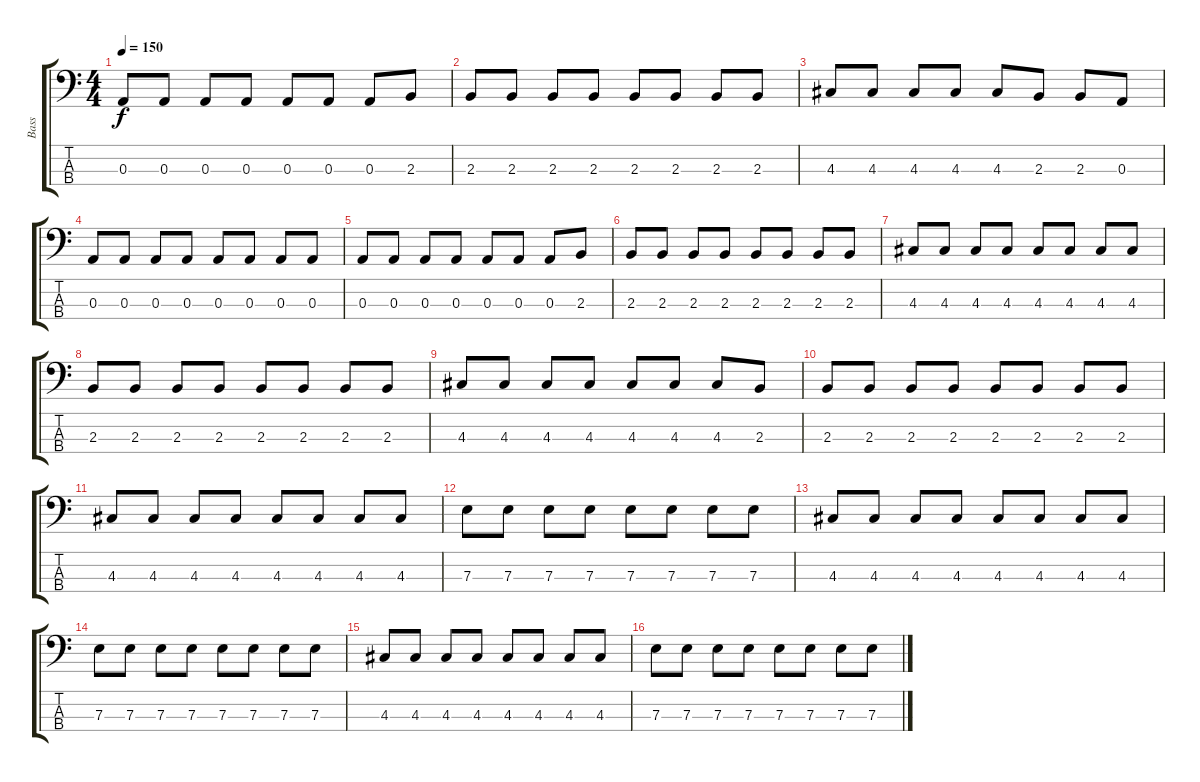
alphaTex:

\track ("Bass" "Bass") {instrument electricbasspick}
\staff {score tabs}
\tuning (G2 D2 A1 E1) {hide}
\ts (4 4)
\tempo 150
\clef f4
\ks c
0.3.8{dy f} 0.3.8 0.3.8 0.3.8 0.3.8 0.3.8 0.3.8 2.3.8 |
2.3.8 2.3.8 2.3.8 2.3.8 2.3.8 2.3.8 2.3.8 2.3.8 |
4.3.8 4.3.8 4.3.8 4.3.8 4.3.8 2.3.8 2.3.8 0.3.8 |
0.3.8 0.3.8 0.3.8 0.3.8 0.3.8 0.3.8 0.3.8 0.3.8 |
0.3.8 0.3.8 0.3.8 0.3.8 0.3.8 0.3.8 0.3.8 2.3.8 |
2.3.8 2.3.8 2.3.8 2.3.8 2.3.8 2.3.8 2.3.8 2.3.8 |
4.3.8 4.3.8 4.3.8 4.3.8 4.3.8 4.3.8 4.3.8 4.3.8 |
2.3.8 2.3.8 2.3.8 2.3.8 2.3.8 2.3.8 2.3.8 2.3.8 |
4.3.8 4.3.8 4.3.8 4.3.8 4.3.8 4.3.8 4.3.8 2.3.8 |
2.3.8 2.3.8 2.3.8 2.3.8 2.3.8 2.3.8 2.3.8 2.3.8 |
4.3.8 4.3.8 4.3.8 4.3.8 4.3.8 4.3.8 4.3.8 4.3.8 |
7.3.8 7.3.8 7.3.8 7.3.8 7.3.8 7.3.8 7.3.8 7.3.8 |
4.3.8 4.3.8 4.3.8 4.3.8 4.3.8 4.3.8 4.3.8 4.3.8 |
7.3.8 7.3.8 7.3.8 7.3.8 7.3.8 7.3.8 7.3.8 7.3.8 |
4.3.8 4.3.8 4.3.8 4.3.8 4.3.8 4.3.8 4.3.8 4.3.8 |
7.3.8 7.3.8 7.3.8 7.3.8 7.3.8 7.3.8 7.3.8 7.3.8
